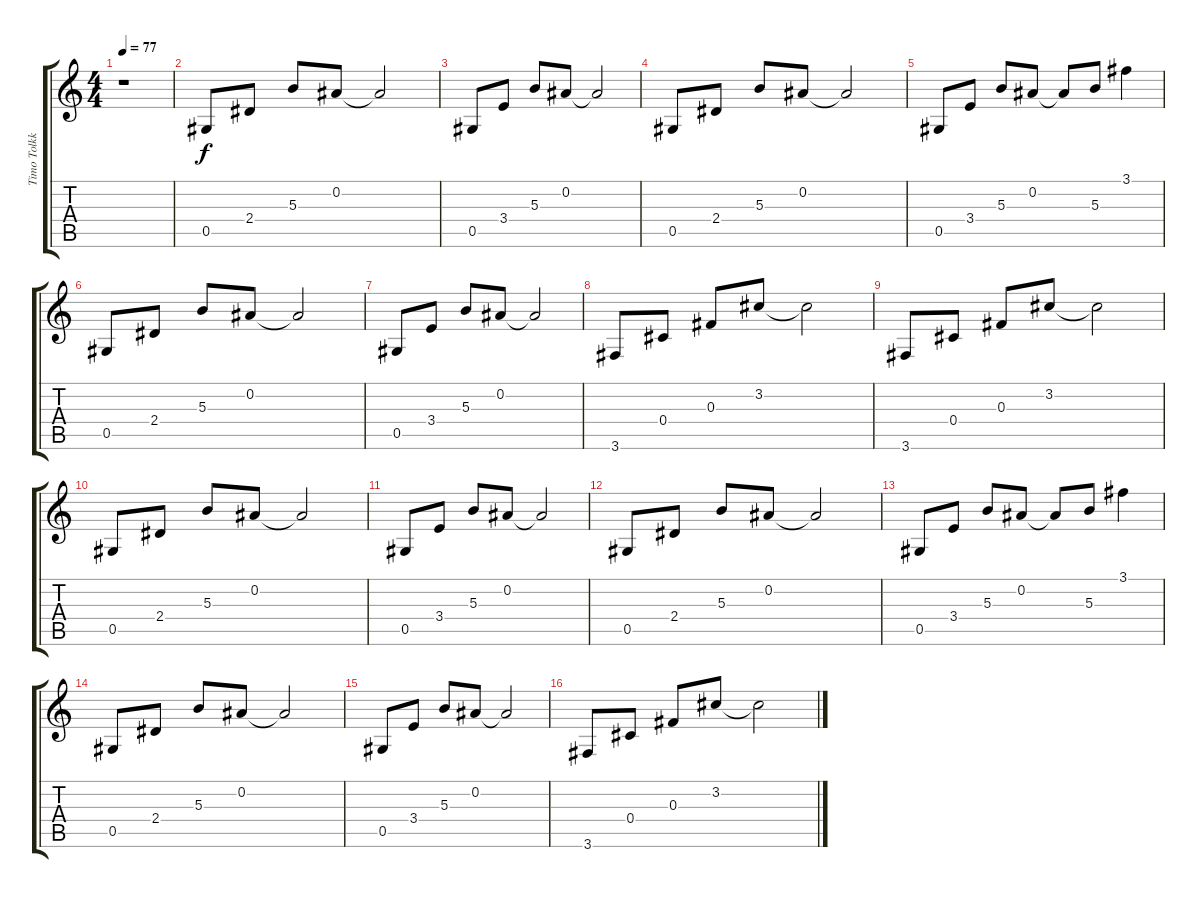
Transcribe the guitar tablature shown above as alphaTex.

\track ("Timo Tolkki (Acoustic)" "Timo Tolkk") {instrument acousticguitarsteel}
\staff {score tabs}
\tuning (Eb4 Bb3 Gb3 Db3 Ab2 Eb2) {hide}
\ts (4 4)
\tempo 77
\clef g2
\ks c
r.1{dy f} |
0.5.8 2.4.8 5.3.8 0.2.8 0.2{t}.2 |
0.5.8 3.4.8 5.3.8 0.2.8 0.2{t}.2 |
0.5.8 2.4.8 5.3.8 0.2.8 0.2{t}.2 |
0.5.8 3.4.8 5.3.8 0.2.8 0.2{t}.8 5.3.8 3.1.4 |
0.5.8 2.4.8 5.3.8 0.2.8 0.2{t}.2 |
0.5.8 3.4.8 5.3.8 0.2.8 0.2{t}.2 |
3.6.8 0.4.8 0.3.8 3.2.8 3.2{t}.2 |
3.6.8 0.4.8 0.3.8 3.2.8 3.2{t}.2 |
0.5.8 2.4.8 5.3.8 0.2.8 0.2{t}.2 |
0.5.8 3.4.8 5.3.8 0.2.8 0.2{t}.2 |
0.5.8 2.4.8 5.3.8 0.2.8 0.2{t}.2 |
0.5.8 3.4.8 5.3.8 0.2.8 0.2{t}.8 5.3.8 3.1.4 |
0.5.8 2.4.8 5.3.8 0.2.8 0.2{t}.2 |
0.5.8 3.4.8 5.3.8 0.2.8 0.2{t}.2 |
3.6.8 0.4.8 0.3.8 3.2.8 3.2{t}.2
